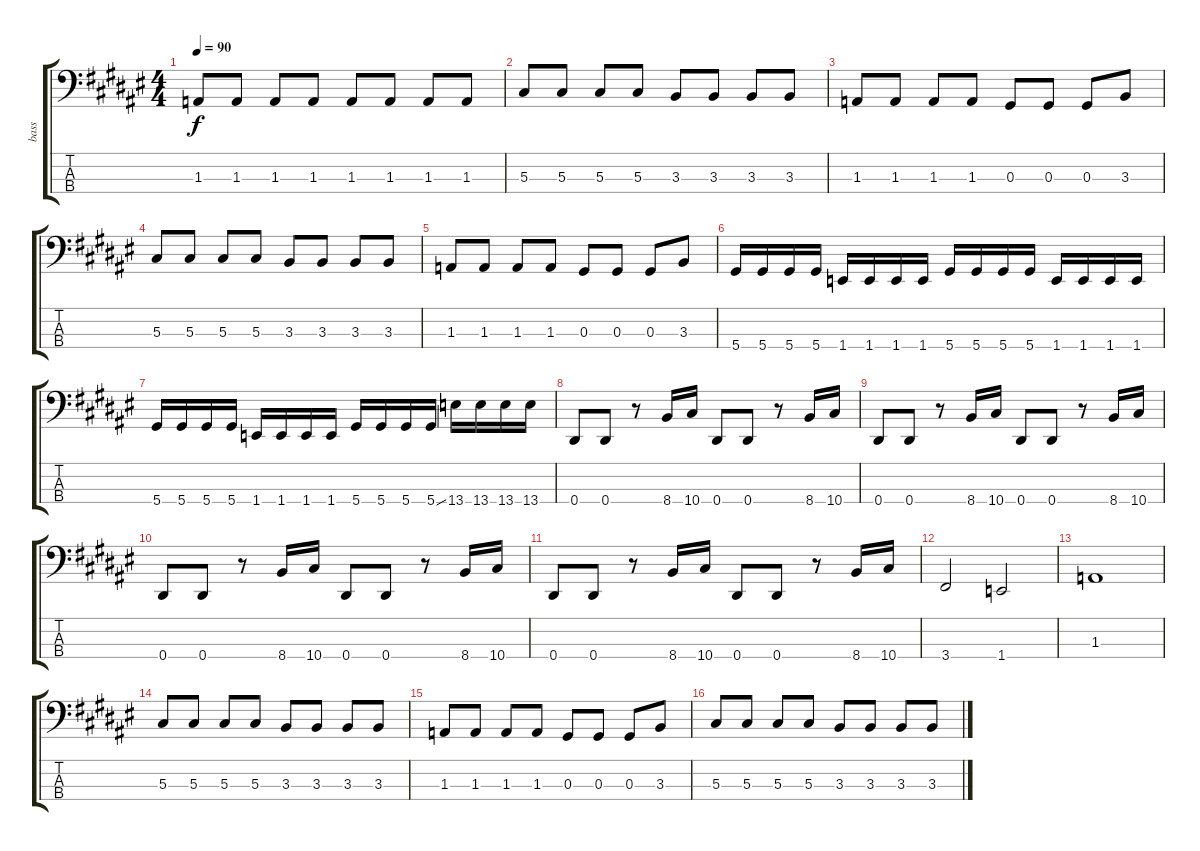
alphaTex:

\track ("bass" "bass") {instrument electricbasspick}
\staff {score tabs}
\tuning (Gb2 Db2 Ab1 Eb1) {hide}
\ts (4 4)
\tempo 90
\clef f4
\ks d#minor
1.3.8{dy f} 1.3.8 1.3.8 1.3.8 1.3.8 1.3.8 1.3.8 1.3.8 |
5.3.8 5.3.8 5.3.8 5.3.8 3.3.8 3.3.8 3.3.8 3.3.8 |
1.3.8 1.3.8 1.3.8 1.3.8 0.3.8 0.3.8 0.3.8 3.3.8 |
5.3.8 5.3.8 5.3.8 5.3.8 3.3.8 3.3.8 3.3.8 3.3.8 |
1.3.8 1.3.8 1.3.8 1.3.8 0.3.8 0.3.8 0.3.8 3.3.8 |
5.4.16 5.4.16 5.4.16 5.4.16 1.4.16 1.4.16 1.4.16 1.4.16 5.4.16 5.4.16 5.4.16 5.4.16 1.4.16 1.4.16 1.4.16 1.4.16 |
5.4.16 5.4.16 5.4.16 5.4.16 1.4.16 1.4.16 1.4.16 1.4.16 5.4.16 5.4.16 5.4.16 5.4{ss}.16 13.4.16 13.4.16 13.4.16 13.4.16 |
0.4.8 0.4.8 r.8 8.4.16 10.4.16 0.4.8 0.4.8 r.8 8.4.16 10.4.16 |
0.4.8 0.4.8 r.8 8.4.16 10.4.16 0.4.8 0.4.8 r.8 8.4.16 10.4.16 |
0.4.8 0.4.8 r.8 8.4.16 10.4.16 0.4.8 0.4.8 r.8 8.4.16 10.4.16 |
0.4.8 0.4.8 r.8 8.4.16 10.4.16 0.4.8 0.4.8 r.8 8.4.16 10.4.16 |
3.4.2 1.4.2 |
1.3.1 |
5.3.8 5.3.8 5.3.8 5.3.8 3.3.8 3.3.8 3.3.8 3.3.8 |
1.3.8 1.3.8 1.3.8 1.3.8 0.3.8 0.3.8 0.3.8 3.3.8 |
5.3.8 5.3.8 5.3.8 5.3.8 3.3.8 3.3.8 3.3.8 3.3.8
